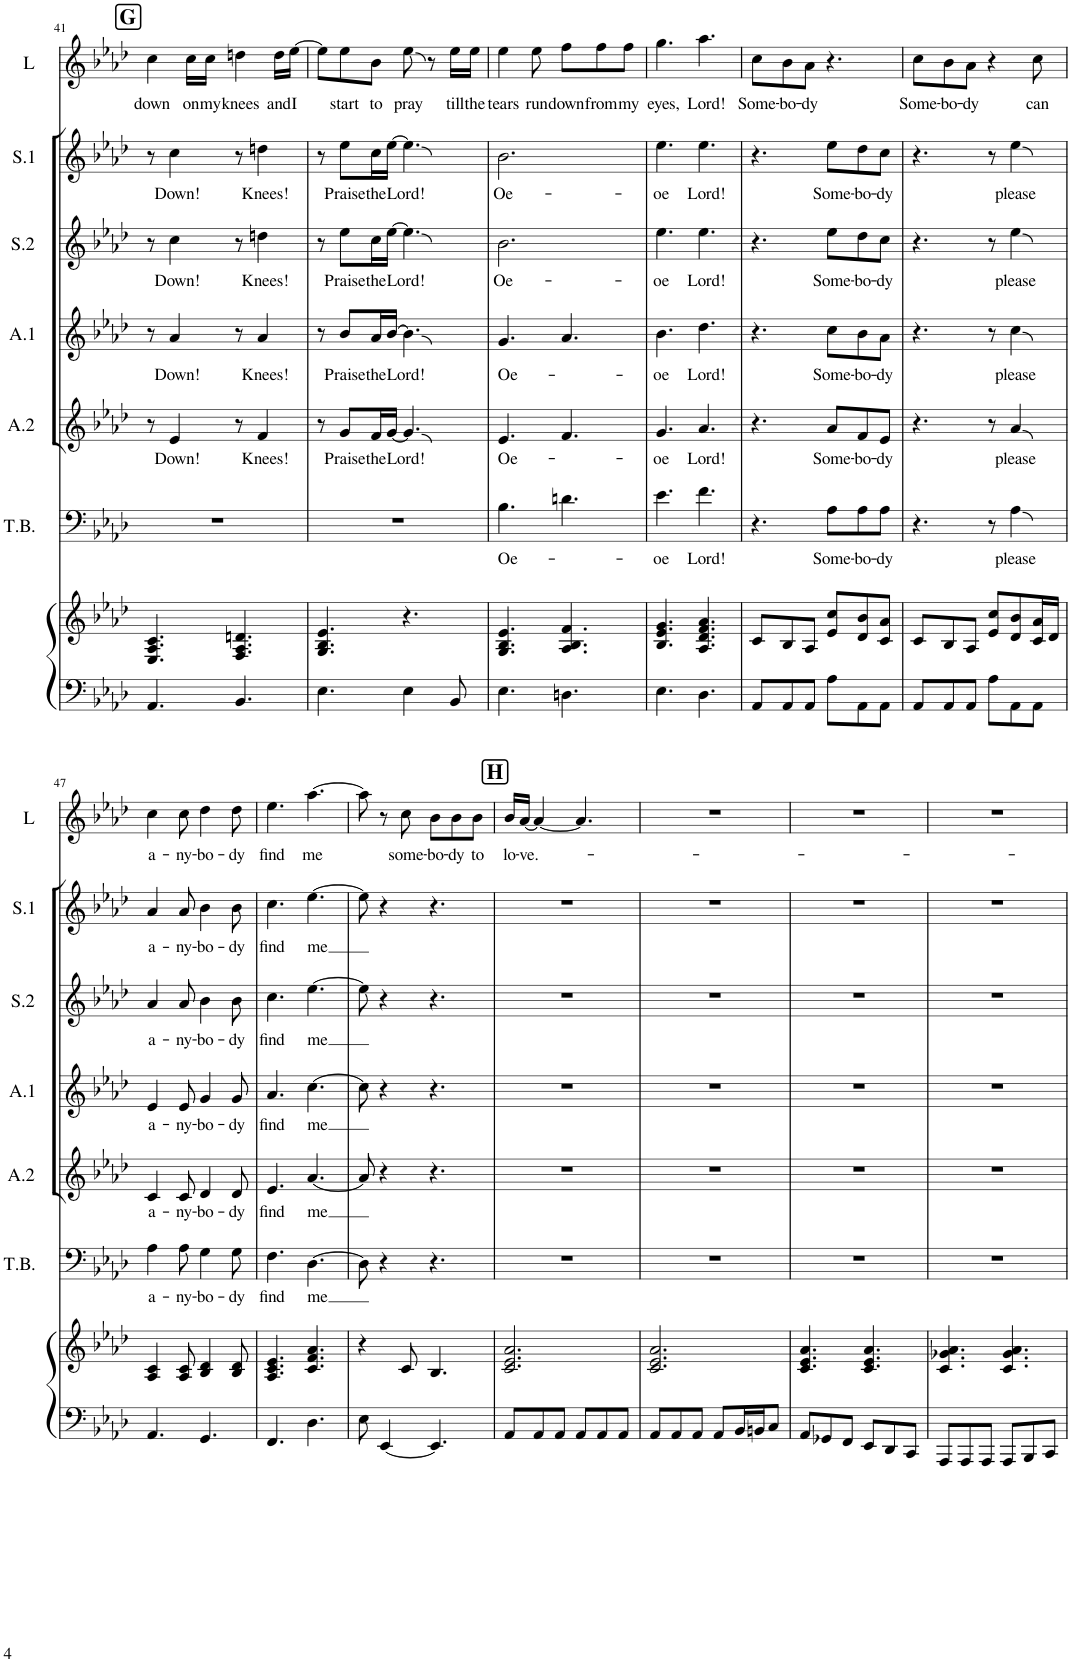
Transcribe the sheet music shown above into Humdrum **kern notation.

**kern	**kern	**kern	**text	**kern	**text	**kern	**text	**kern	**text	**kern	**text	**kern	**text
*part7	*part7	*part6	*part6	*part5	*part5	*part4	*part4	*part3	*part3	*part2	*part2	*part1	*part1
*staff8	*staff7	*staff6	*staff6	*staff5	*staff5	*staff4	*staff4	*staff3	*staff3	*staff2	*staff2	*staff1	*staff1
*I"Piano	*	*I"Tenor Bas	*	*I"Alt 2	*	*I"Alt 1	*	*I"Soprano 2	*	*I"Soprano 1	*	*I"Lead	*
*I'Pno	*	*I'T.B.	*	*I'A.2	*	*I'A.1	*	*I'S.2	*	*I'S.1	*	*I'L	*
!!LO:PB:g=z
*clefF4	*clefG2	*clefF4	*	*clefG2	*	*clefG2	*	*clefG2	*	*clefG2	*	*clefG2	*
*k[b-e-a-d-]	*k[b-e-a-d-]	*k[b-e-a-d-]	*	*k[b-e-a-d-]	*	*k[b-e-a-d-]	*	*k[b-e-a-d-]	*	*k[b-e-a-d-]	*	*k[b-e-a-d-]	*
*M6/8	*M6/8	*M6/8	*	*M6/8	*	*M6/8	*	*M6/8	*	*M6/8	*	*M6/8	*
!!LO:REH:place=s1:a:B:cj:fs=14:t=G
=41	=41	=41	=41	=41	=41	=41	=41	=41	=41	=41	=41	=41	=41
!	!	!	!	!	!	!	!	!	!	!	!	!	!LO:LY:b
4.AA-/	4.E-/ 4.A-/ 4.c/	2.r	.	8r	.	8r	.	8r	.	8r	.	4cc\	down
!	!	!	!	!	!LO:LY:b	!	!LO:LY:b	!	!LO:LY:b	!	!LO:LY:b	!	!
.	.	.	.	4e-/	Down!	4a-/	Down!	4cc\	Down!	4cc\	Down!	.	.
!	!	!	!	!	!	!	!	!	!	!	!	!	!LO:LY:b
.	.	.	.	.	.	.	.	.	.	.	.	16cc\LL	on
!	!	!	!	!	!	!	!	!	!	!	!	!	!LO:LY:b
.	.	.	.	.	.	.	.	.	.	.	.	16cc\JJ	my
!	!	!	!	!	!	!	!	!	!	!	!	!	!LO:LY:b
4.BB-/	4.F/ 4.A-/ 4.dn/	.	.	8r	.	8r	.	8r	.	8r	.	4ddn\	knees
!	!	!	!	!	!LO:LY:b	!	!LO:LY:b	!	!LO:LY:b	!	!LO:LY:b	!	!
.	.	.	.	4f/	Knees!	4a-/	Knees!	4ddn\	Knees!	4ddn\	Knees!	.	.
!	!	!	!	!	!	!	!	!	!	!	!	!	!LO:LY:b
.	.	.	.	.	.	.	.	.	.	.	.	16dd\LL	and
!	!	!	!	!	!	!	!	!	!	!	!	!	!LO:LY:b
.	.	.	.	.	.	.	.	.	.	.	.	[16ee-\JJ	I
=42	=42	=42	=42	=42	=42	=42	=42	=42	=42	=42	=42	=42	=42
4.E-\	4.G/ 4.B-/ 4.e-/	2.r	.	8r	.	8r	.	8r	.	8r	.	8ee-\L]	.
!	!	!	!	!	!LO:LY:b	!	!LO:LY:b	!	!LO:LY:b	!	!LO:LY:b	!	!LO:LY:b
.	.	.	.	8g/L	Praise	8b-/L	Praise	8ee-\L	Praise	8ee-\L	Praise	8ee-\	start
!	!	!	!	!	!LO:LY:b	!	!LO:LY:b	!	!LO:LY:b	!	!LO:LY:b	!	!LO:LY:b
.	.	.	.	16f/L	the	16a-/L	the	16cc\L	the	16cc\L	the	8b-\J	to
!	!	!	!	!	!LO:LY:b	!	!LO:LY:b	!	!LO:LY:b	!	!LO:LY:b	!	!
.	.	.	.	[16g/JJ	Lord!	[16b-/JJ	Lord!	[16ee-\JJ	Lord!	[16ee-\JJ	Lord!	.	.
!	!	!	!	!	!	!	!	!	!	!	!	!	!LO:LY:b
4E-\	4.r	.	.	4.g/]	.	4.b-\]	.	4.ee-\]	.	4.ee-\]	.	8ee-\	pray
.	.	.	.	.	.	.	.	.	.	.	.	8r	.
!	!	!	!	!	!	!	!	!	!	!	!	!	!LO:LY:b
8BB-/	.	.	.	.	.	.	.	.	.	.	.	16ee-\LL	till
!	!	!	!	!	!	!	!	!	!	!	!	!	!LO:LY:b
.	.	.	.	.	.	.	.	.	.	.	.	16ee-\JJ	the
=43	=43	=43	=43	=43	=43	=43	=43	=43	=43	=43	=43	=43	=43
!	!	!	!LO:LY:b	!	!LO:LY:b	!	!LO:LY:b	!	!LO:LY:b	!	!LO:LY:b	!	!LO:LY:b
4.E-\	4.G/ 4.B-/ 4.e-/	4.B-\	Oe-	4.e-/	Oe-	4.g/	Oe-	2.b-\	Oe-	2.b-\	Oe-	4ee-\	tears
!	!	!	!	!	!	!	!	!	!	!	!	!	!LO:LY:b
.	.	.	.	.	.	.	.	.	.	.	.	8ee-\	run
!	!	!	!	!	!	!	!	!	!	!	!	!	!LO:LY:b
4.Dn\	4.A-/ 4.B-/ 4.f/	4.dn\	.	4.f/	.	4.a-/	.	.	.	.	.	8ff\L	down
!	!	!	!	!	!	!	!	!	!	!	!	!	!LO:LY:b
.	.	.	.	.	.	.	.	.	.	.	.	8ff\	from
!	!	!	!	!	!	!	!	!	!	!	!	!	!LO:LY:b
.	.	.	.	.	.	.	.	.	.	.	.	8ff\J	my
=44	=44	=44	=44	=44	=44	=44	=44	=44	=44	=44	=44	=44	=44
!	!	!	!LO:LY:b	!	!LO:LY:b	!	!LO:LY:b	!	!LO:LY:b	!	!LO:LY:b	!	!LO:LY:b
4.E-\	4.B-/ 4.e-/ 4.g/	4.e-\	-oe	4.g/	-oe	4.b-\	-oe	4.ee-\	-oe	4.ee-\	-oe	4.gg\	eyes,
!	!	!	!LO:LY:b	!	!LO:LY:b	!	!LO:LY:b	!	!LO:LY:b	!	!LO:LY:b	!	!LO:LY:b
4.D-\	4.A-/ 4.d-/ 4.f/ 4.a-/	4.f\	-Lord!	4.a-/	-Lord!	4.dd-\	-Lord!	4.ee-\	-Lord!	4.ee-\	-Lord!	4.aa-\	Lord!
=45	=45	=45	=45	=45	=45	=45	=45	=45	=45	=45	=45	=45	=45
!	!	!	!	!	!	!	!	!	!	!	!	!	!LO:LY:b
8AA-/L	8c/L	4.r	.	4.r	.	4.r	.	4.r	.	4.r	.	8cc\L	Some-
!	!	!	!	!	!	!	!	!	!	!	!	!	!LO:LY:b
8AA-/	8B-/	.	.	.	.	.	.	.	.	.	.	8b-\	-bo-
!	!	!	!	!	!	!	!	!	!	!	!	!	!LO:LY:b
8AA-/J	8A-/J	.	.	.	.	.	.	.	.	.	.	8a-\J	-dy
!	!	!	!LO:LY:b	!	!LO:LY:b	!	!LO:LY:b	!	!LO:LY:b	!	!LO:LY:b	!	!
8A-\L	8e-/ 8cc/L	8A-\L	Some-	8a-/L	Some-	8cc\L	Some-	8ee-\L	Some-	8ee-\L	Some-	4.r	.
!	!	!	!LO:LY:b	!	!LO:LY:b	!	!LO:LY:b	!	!LO:LY:b	!	!LO:LY:b	!	!
8AA-\	8d-/ 8b-/	8A-\	-bo-	8f/	-bo-	8b-\	-bo-	8dd-\	-bo-	8dd-\	-bo-	.	.
!	!	!	!LO:LY:b	!	!LO:LY:b	!	!LO:LY:b	!	!LO:LY:b	!	!LO:LY:b	!	!
8AA-\J	8c/ 8a-/J	8A-\J	-dy	8e-/J	-dy	8a-\J	-dy	8cc\J	-dy	8cc\J	-dy	.	.
=46	=46	=46	=46	=46	=46	=46	=46	=46	=46	=46	=46	=46	=46
!	!	!	!	!	!	!	!	!	!	!	!	!	!LO:LY:b
8AA-/L	8c/L	4.r	.	4.r	.	4.r	.	4.r	.	4.r	.	8cc\L	Some-
!	!	!	!	!	!	!	!	!	!	!	!	!	!LO:LY:b
8AA-/	8B-/	.	.	.	.	.	.	.	.	.	.	8b-\	-bo-
!	!	!	!	!	!	!	!	!	!	!	!	!	!LO:LY:b
8AA-/J	8A-/J	.	.	.	.	.	.	.	.	.	.	8a-\J	-dy
8A-\L	8e-/ 8cc/L	8r	.	8r	.	8r	.	8r	.	8r	.	4r	.
!	!	!	!LO:LY:b	!	!LO:LY:b	!	!LO:LY:b	!	!LO:LY:b	!	!LO:LY:b	!	!
8AA-\	8d-/ 8b-/	4A-\	-please	4a-/	-please	4cc\	-please	4ee-\	-please	4ee-\	-please	.	.
!	!	!	!	!	!	!	!	!	!	!	!	!	!LO:LY:b
8AA-\J	16c/ 16a-/L	.	.	.	.	.	.	.	.	.	.	8cc\	can
.	16d-/JJ	.	.	.	.	.	.	.	.	.	.	.	.
!!LO:LB:g=z
=47	=47	=47	=47	=47	=47	=47	=47	=47	=47	=47	=47	=47	=47
!	!	!	!LO:LY:b	!	!LO:LY:b	!	!LO:LY:b	!	!LO:LY:b	!	!LO:LY:b	!	!LO:LY:b
4.AA-/	4A-/ 4c/	4A-\	a-	4c/	a-	4e-/	a-	4a-/	a-	4a-/	a-	4cc\	a-
!	!	!	!LO:LY:b	!	!LO:LY:b	!	!LO:LY:b	!	!LO:LY:b	!	!LO:LY:b	!	!LO:LY:b
.	8A-/ 8c/	8A-\	ny-	8c/	ny-	8e-/	ny-	8a-/	ny-	8a-/	ny-	8cc\	-ny-
!	!	!	!LO:LY:b	!	!LO:LY:b	!	!LO:LY:b	!	!LO:LY:b	!	!LO:LY:b	!	!LO:LY:b
4.GG/	4B-/ 4d-/	4G\	-bo-	4d-/	-bo-	4g/	-bo-	4b-\	-bo-	4b-\	-bo-	4dd-\	-bo-
!	!	!	!LO:LY:b	!	!LO:LY:b	!	!LO:LY:b	!	!LO:LY:b	!	!LO:LY:b	!	!LO:LY:b
.	8B-/ 8d-/	8G\	-dy	8d-/	-dy	8g/	-dy	8b-\	-dy	8b-\	-dy	8dd-\	-dy
=48	=48	=48	=48	=48	=48	=48	=48	=48	=48	=48	=48	=48	=48
!	!	!	!LO:LY:b	!	!LO:LY:b	!	!LO:LY:b	!	!LO:LY:b	!	!LO:LY:b	!	!LO:LY:b
4.FF/	4.A-/ 4.c/ 4.e-/	4.F\	find	4.e-/	find	4.a-/	find	4.cc\	find	4.cc\	find	4.ee-\	find
!	!	!	!LO:LY:b	!	!LO:LY:b	!	!LO:LY:b	!	!LO:LY:b	!	!LO:LY:b	!	!LO:LY:b
4.D-\	4.c/ 4.f/ 4.a-/	[4.D-\	me	[4.a-/	me	[4.cc\	me	[4.ee-\	me	[4.ee-\	me	[4.aa-\	me
=49	=49	=49	=49	=49	=49	=49	=49	=49	=49	=49	=49	=49	=49
8E-\	4r	8D-\]	.	8a-/]	.	8cc\]	.	8ee-\]	.	8ee-\]	.	8aa-\]	.
[4EE-/	.	4r	.	4r	.	4r	.	4r	.	4r	.	8r	.
!	!	!	!	!	!	!	!	!	!	!	!	!	!LO:LY:b
.	8c/	.	.	.	.	.	.	.	.	.	.	8cc\	some-
!	!	!	!	!	!	!	!	!	!	!	!	!	!LO:LY:b
4.EE-/]	4.B-/	4.r	.	4.r	.	4.r	.	4.r	.	4.r	.	8b-\L	-bo-
!	!	!	!	!	!	!	!	!	!	!	!	!	!LO:LY:b
.	.	.	.	.	.	.	.	.	.	.	.	8b-\	-dy
!	!	!	!	!	!	!	!	!	!	!	!	!	!LO:LY:b
.	.	.	.	.	.	.	.	.	.	.	.	8b-\J	to
!!LO:REH:place=s1:a:B:cj:fs=14:t=H
=50	=50	=50	=50	=50	=50	=50	=50	=50	=50	=50	=50	=50	=50
!	!	!	!	!	!	!	!	!	!	!	!	!	!LO:LY:b
8AA-/L	2.c/ 2.e-/ 2.a-/	2.r	.	2.r	.	2.r	.	2.r	.	2.r	.	16b-/LL	lo-
!	!	!	!	!	!	!	!	!	!	!	!	!	!LO:LY:b
.	.	.	.	.	.	.	.	.	.	.	.	[16a-/JJ	-ve.-
8AA-/	.	.	.	.	.	.	.	.	.	.	.	4a-/_	.
8AA-/J	.	.	.	.	.	.	.	.	.	.	.	.	.
8AA-/L	.	.	.	.	.	.	.	.	.	.	.	4.a-/]	.
8AA-/	.	.	.	.	.	.	.	.	.	.	.	.	.
8AA-/J	.	.	.	.	.	.	.	.	.	.	.	.	.
=51	=51	=51	=51	=51	=51	=51	=51	=51	=51	=51	=51	=51	=51
8AA-/L	2.c/ 2.e-/ 2.a-/	2.r	.	2.r	.	2.r	.	2.r	.	2.r	.	2.r	.
8AA-/	.	.	.	.	.	.	.	.	.	.	.	.	.
8AA-/J	.	.	.	.	.	.	.	.	.	.	.	.	.
8AA-/L	.	.	.	.	.	.	.	.	.	.	.	.	.
16BB-/L	.	.	.	.	.	.	.	.	.	.	.	.	.
16BBn/J	.	.	.	.	.	.	.	.	.	.	.	.	.
8C/J	.	.	.	.	.	.	.	.	.	.	.	.	.
=52	=52	=52	=52	=52	=52	=52	=52	=52	=52	=52	=52	=52	=52
8AA-/L	4.c/ 4.e-/ 4.a-/	2.r	.	2.r	.	2.r	.	2.r	.	2.r	.	2.r	.
8GG-X/	.	.	.	.	.	.	.	.	.	.	.	.	.
8FF/J	.	.	.	.	.	.	.	.	.	.	.	.	.
8EE-/L	4.c/ 4.e-/ 4.a-/	.	.	.	.	.	.	.	.	.	.	.	.
8DD-/	.	.	.	.	.	.	.	.	.	.	.	.	.
8CC/J	.	.	.	.	.	.	.	.	.	.	.	.	.
=53	=53	=53	=53	=53	=53	=53	=53	=53	=53	=53	=53	=53	=53
8AAA-/L	4.c/ 4.g-X/ 4.a-/	2.r	.	2.r	.	2.r	.	2.r	.	2.r	.	2.r	.
8AAA-/	.	.	.	.	.	.	.	.	.	.	.	.	.
8AAA-/J	.	.	.	.	.	.	.	.	.	.	.	.	.
8AAA-/L	4.c/ 4.g-/ 4.a-/	.	.	.	.	.	.	.	.	.	.	.	.
8BBB-/	.	.	.	.	.	.	.	.	.	.	.	.	.
8CC/J	.	.	.	.	.	.	.	.	.	.	.	.	.
=	=	=	=	=	=	=	=	=	=	=	=	=	=
*-	*-	*-	*-	*-	*-	*-	*-	*-	*-	*-	*-	*-	*-
